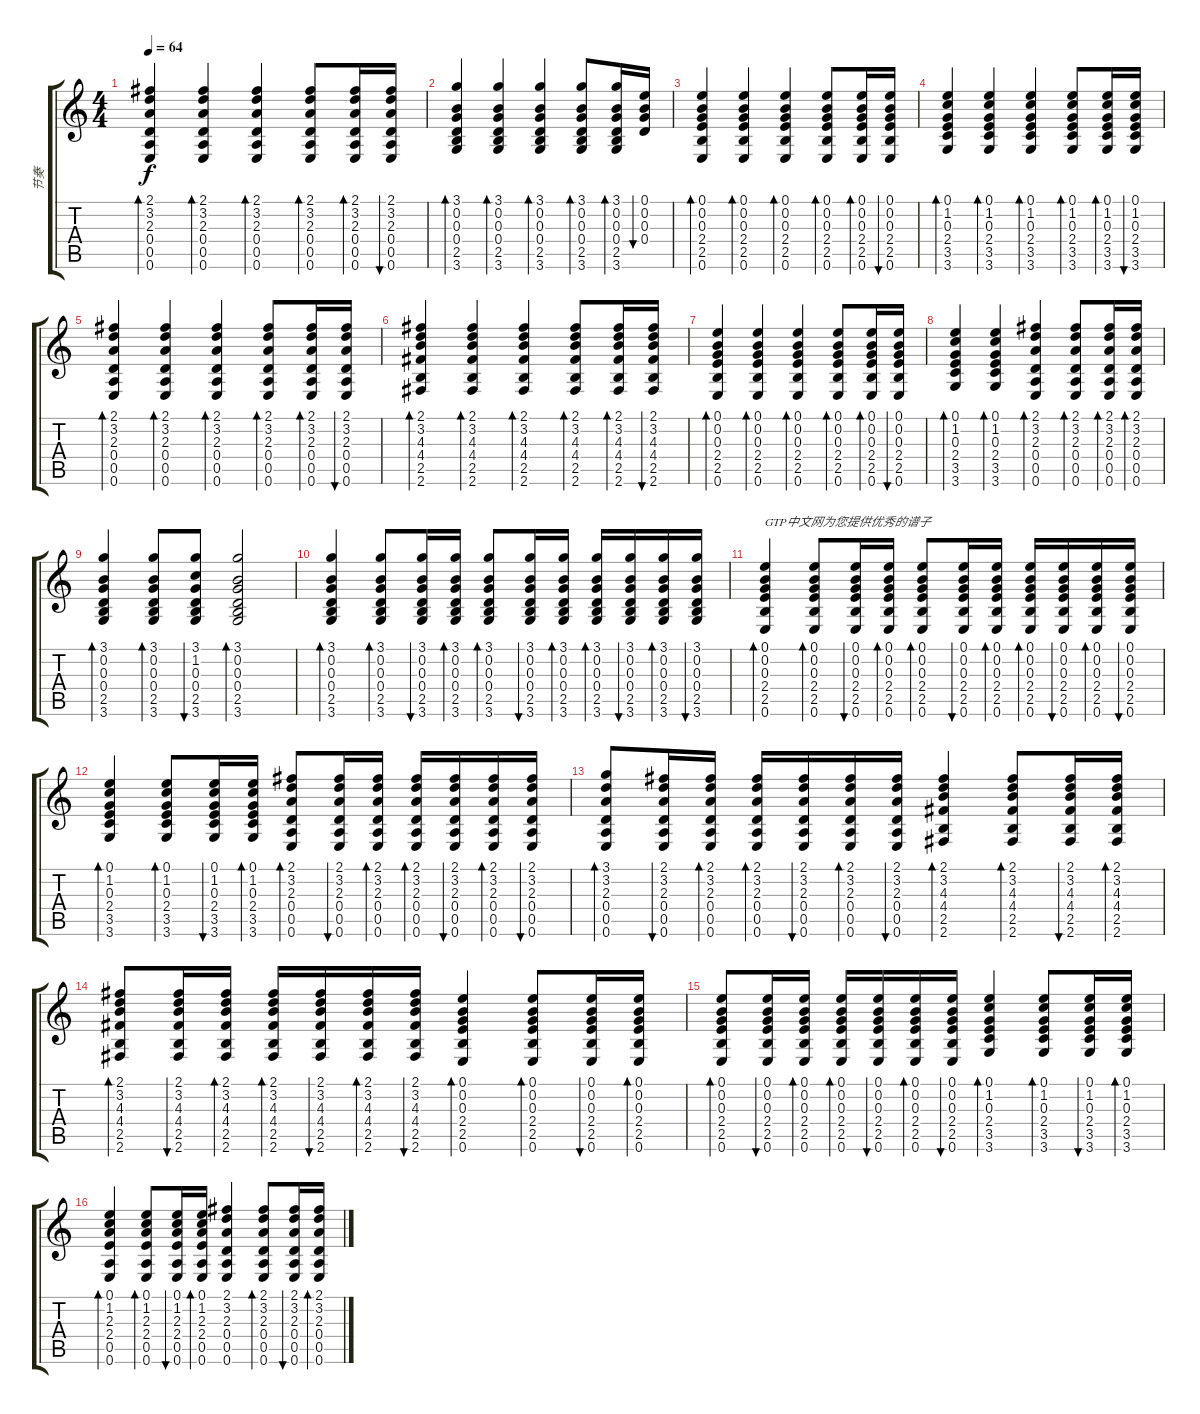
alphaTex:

\track ("节奏" "节奏") {instrument acousticguitarnylon}
\staff {score tabs}
\tuning (E4 B3 G3 D3 A2 E2) {hide}
\ts (4 4)
\tempo 64
\clef g2
\ks c
(2.1 3.2 2.3 0.4 0.5 0.6).4{bd 60 dy f} (2.1 3.2 2.3 0.4 0.5 0.6).4{bd 60} (2.1 3.2 2.3 0.4 0.5 0.6).4{bd 60} (2.1 3.2 2.3 0.4 0.5 0.6).8{bd 60} (2.1 3.2 2.3 0.4 0.5 0.6).16{bd 60} (2.1 3.2 2.3 0.4 0.5 0.6).16{bu 60} |
(3.1 0.2 0.3 0.4 2.5 3.6).4{bd 60} (3.1 0.2 0.3 0.4 2.5 3.6).4{bd 60} (3.1 0.2 0.3 0.4 2.5 3.6).4{bd 60} (3.1 0.2 0.3 0.4 2.5 3.6).8{bd 60} (3.1 0.2 0.3 0.4 2.5 3.6).16{bd 60} (0.1 0.2 0.3 0.4).16{bu 60} |
(0.1 0.2 0.3 2.4 2.5 0.6).4{bd 60} (0.1 0.2 0.3 2.4 2.5 0.6).4{bd 60} (0.1 0.2 0.3 2.4 2.5 0.6).4{bd 60} (0.1 0.2 0.3 2.4 2.5 0.6).8{bd 60} (0.1 0.2 0.3 2.4 2.5 0.6).16{bd 60} (0.1 0.2 0.3 2.4 2.5 0.6).16{bu 60} |
(0.1 1.2 0.3 2.4 3.5 3.6).4{bd 60} (0.1 1.2 0.3 2.4 3.5 3.6).4{bd 60} (0.1 1.2 0.3 2.4 3.5 3.6).4{bd 60} (0.1 1.2 0.3 2.4 3.5 3.6).8{bd 60} (0.1 1.2 0.3 2.4 3.5 3.6).16{bd 60} (0.1 1.2 0.3 2.4 3.5 3.6).16{bu 60} |
(2.1 3.2 2.3 0.4 0.5 0.6).4{bd 60} (2.1 3.2 2.3 0.4 0.5 0.6).4{bd 60} (2.1 3.2 2.3 0.4 0.5 0.6).4{bd 60} (2.1 3.2 2.3 0.4 0.5 0.6).8{bd 60} (2.1 3.2 2.3 0.4 0.5 0.6).16{bd 60} (2.1 3.2 2.3 0.4 0.5 0.6).16{bu 60} |
(2.1 3.2 4.3 4.4 2.5 2.6).4{bd 60} (2.1 3.2 4.3 4.4 2.5 2.6).4{bd 60} (2.1 3.2 4.3 4.4 2.5 2.6).4{bd 60} (2.1 3.2 4.3 4.4 2.5 2.6).8{bd 60} (2.1 3.2 4.3 4.4 2.5 2.6).16{bd 60} (2.1 3.2 4.3 4.4 2.5 2.6).16{bu 60} |
(0.1 0.2 0.3 2.4 2.5 0.6).4{bd 60} (0.1 0.2 0.3 2.4 2.5 0.6).4{bd 60} (0.1 0.2 0.3 2.4 2.5 0.6).4{bd 60} (0.1 0.2 0.3 2.4 2.5 0.6).8{bd 60} (0.1 0.2 0.3 2.4 2.5 0.6).16{bd 60} (0.1 0.2 0.3 2.4 2.5 0.6).16{bu 60} |
(0.1 1.2 0.3 2.4 3.5 3.6).4{bd 60} (0.1 1.2 0.3 2.4 3.5 3.6).4{bd 60} (2.1 3.2 2.3 0.4 0.5 0.6).4{bd 60} (2.1 3.2 2.3 0.4 0.5 0.6).8{bd 60} (2.1 3.2 2.3 0.4 0.5 0.6).16{bd 60} (2.1 3.2 2.3 0.4 0.5 0.6).16{bd 60} |
(3.1 0.2 0.3 0.4 2.5 3.6).4{bd 60} (3.1 0.2 0.3 0.4 2.5 3.6).8{bd 60} (3.1 1.2 0.3 0.4 2.5 3.6).8{bu 60} (3.1 0.2 0.3 0.4 2.5 3.6).2{bd 60} |
(3.1 0.2 0.3 0.4 2.5 3.6).4{bd 60} (3.1 0.2 0.3 0.4 2.5 3.6).8{bd 60} (3.1 0.2 0.3 0.4 2.5 3.6).16{bu 60} (3.1 0.2 0.3 0.4 2.5 3.6).16{bd 60} (3.1 0.2 0.3 0.4 2.5 3.6).8{bd 60} (3.1 0.2 0.3 0.4 2.5 3.6).16{bu 60} (3.1 0.2 0.3 0.4 2.5 3.6).16{bd 60} (3.1 0.2 0.3 0.4 2.5 3.6).16{bd 60} (3.1 0.2 0.3 0.4 2.5 3.6).16{bu 60} (3.1 0.2 0.3 0.4 2.5 3.6).16{bd 60} (3.1 0.2 0.3 0.4 2.5 3.6).16{bu 60} |
(0.1 0.2 0.3 2.4 2.5 0.6).4{bd 60 txt "GTP中文网为您提供优秀的谱子"} (0.1 0.2 0.3 2.4 2.5 0.6).8{bd 60} (0.1 0.2 0.3 2.4 2.5 0.6).16{bu 60} (0.1 0.2 0.3 2.4 2.5 0.6).16{bd 60} (0.1 0.2 0.3 2.4 2.5 0.6).8{bd 60} (0.1 0.2 0.3 2.4 2.5 0.6).16{bu 60} (0.1 0.2 0.3 2.4 2.5 0.6).16{bd 60} (0.1 0.2 0.3 2.4 2.5 0.6).16{bd 60} (0.1 0.2 0.3 2.4 2.5 0.6).16{bu 60} (0.1 0.2 0.3 2.4 2.5 0.6).16{bd 60} (0.1 0.2 0.3 2.4 2.5 0.6).16{bu 60} |
(0.1 1.2 0.3 2.4 3.5 3.6).4{bd 60} (0.1 1.2 0.3 2.4 3.5 3.6).8{bd 60} (0.1 1.2 0.3 2.4 3.5 3.6).16{bu 60} (0.1 1.2 0.3 2.4 3.5 3.6).16{bd 60} (2.1 3.2 2.3 0.4 0.5 0.6).8{bd 60} (2.1 3.2 2.3 0.4 0.5 0.6).16{bu 60} (2.1 3.2 2.3 0.4 0.5 0.6).16{bd 60} (2.1 3.2 2.3 0.4 0.5 0.6).16{bd 60} (2.1 3.2 2.3 0.4 0.5 0.6).16{bu 60} (2.1 3.2 2.3 0.4 0.5 0.6).16{bd 60} (2.1 3.2 2.3 0.4 0.5 0.6).16{bu 60} |
(3.1 3.2 2.3 0.4 0.5 0.6).8{bd 60} (2.1 3.2 2.3 0.4 0.5 0.6).16{bu 60} (2.1 3.2 2.3 0.4 0.5 0.6).16{bd 60} (2.1 3.2 2.3 0.4 0.5 0.6).16{bd 60} (2.1 3.2 2.3 0.4 0.5 0.6).16{bu 60} (2.1 3.2 2.3 0.4 0.5 0.6).16{bd 60} (2.1 3.2 2.3 0.4 0.5 0.6).16{bu 60} (2.1 3.2 4.3 4.4 2.5 2.6).4{bd 60} (2.1 3.2 4.3 4.4 2.5 2.6).8{bd 60} (2.1 3.2 4.3 4.4 2.5 2.6).16{bu 60} (2.1 3.2 4.3 4.4 2.5 2.6).16{bd 60} |
(2.1 3.2 4.3 4.4 2.5 2.6).8{bd 60} (2.1 3.2 4.3 4.4 2.5 2.6).16{bu 60} (2.1 3.2 4.3 4.4 2.5 2.6).16{bd 60} (2.1 3.2 4.3 4.4 2.5 2.6).16{bd 60} (2.1 3.2 4.3 4.4 2.5 2.6).16{bu 60} (2.1 3.2 4.3 4.4 2.5 2.6).16{bd 60} (2.1 3.2 4.3 4.4 2.5 2.6).16{bu 60} (0.1 0.2 0.3 2.4 2.5 0.6).4{bd 60} (0.1 0.2 0.3 2.4 2.5 0.6).8{bd 60} (0.1 0.2 0.3 2.4 2.5 0.6).16{bu 60} (0.1 0.2 0.3 2.4 2.5 0.6).16{bd 60} |
(0.1 0.2 0.3 2.4 2.5 0.6).8{bd 60} (0.1 0.2 0.3 2.4 2.5 0.6).16{bu 60} (0.1 0.2 0.3 2.4 2.5 0.6).16{bd 60} (0.1 0.2 0.3 2.4 2.5 0.6).16{bd 60} (0.1 0.2 0.3 2.4 2.5 0.6).16{bu 60} (0.1 0.2 0.3 2.4 2.5 0.6).16{bd 60} (0.1 0.2 0.3 2.4 2.5 0.6).16{bu 60} (0.1 1.2 0.3 2.4 3.5 3.6).4{bd 60} (0.1 1.2 0.3 2.4 3.5 3.6).8{bd 60} (0.1 1.2 0.3 2.4 3.5 3.6).16{bu 60} (0.1 1.2 0.3 2.4 3.5 3.6).16{bd 60} |
(0.1 1.2 2.3 2.4 0.5 0.6).4{bd 60} (0.1 1.2 2.3 2.4 0.5 0.6).8{bd 60} (0.1 1.2 2.3 2.4 0.5 0.6).16{bu 60} (0.1 1.2 2.3 2.4 0.5 0.6).16{bd 60} (2.1 3.2 2.3 0.4 0.5 0.6).4 (2.1 3.2 2.3 0.4 0.5 0.6).8{bd 60} (2.1 3.2 2.3 0.4 0.5 0.6).16{bu 60} (2.1 3.2 2.3 0.4 0.5 0.6).16{bd 60}
